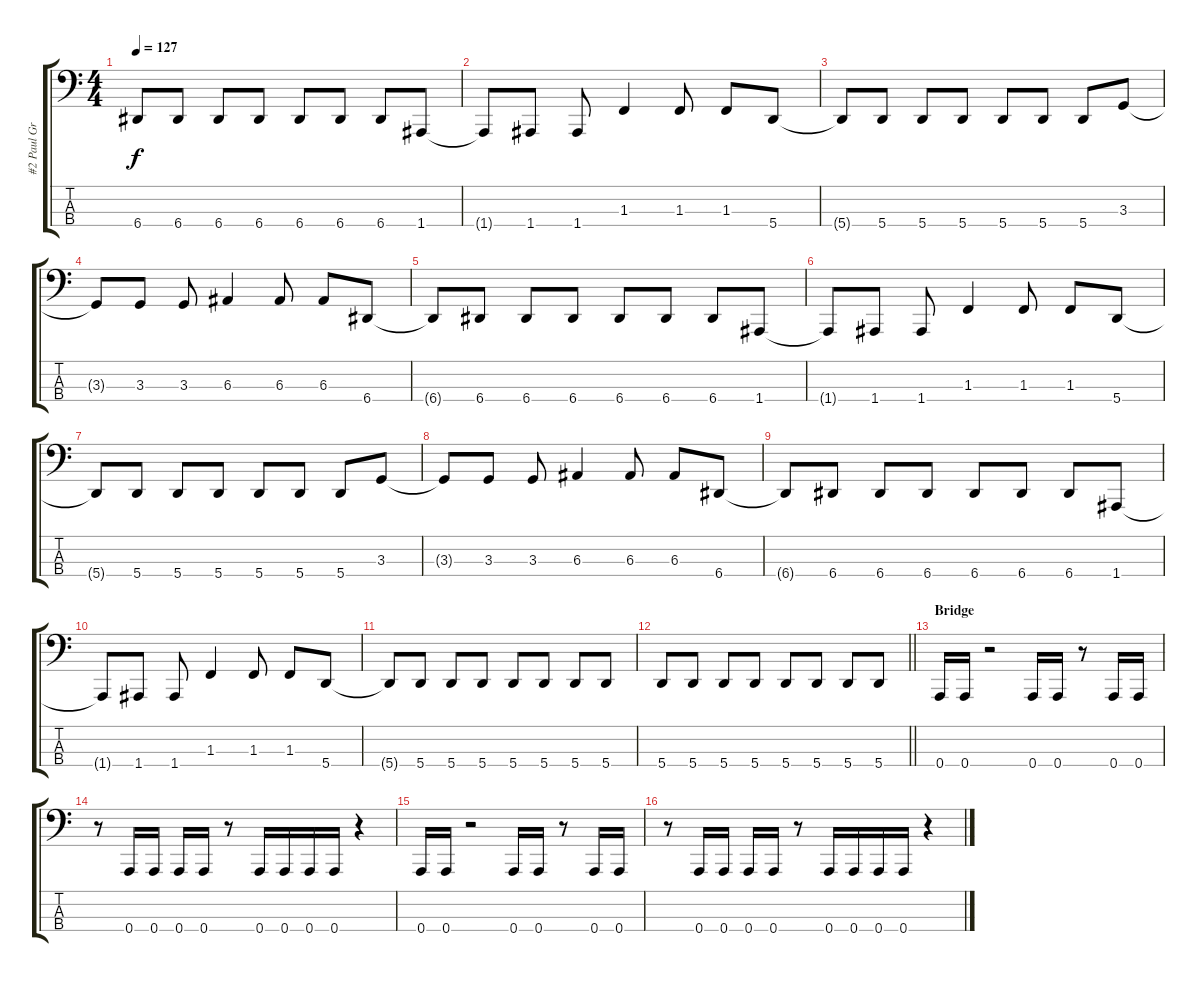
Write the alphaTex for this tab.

\track ("#2 Paul Gray" "#2 Paul Gr") {instrument electricbasspick}
\staff {score tabs}
\tuning (D2 A1 E1 A0) {hide}
\ts (4 4)
\tempo 127
\clef f4
\ks c
6.4{t}.8{dy f} 6.4.8 6.4.8 6.4.8 6.4.8 6.4.8 6.4.8 1.4.8 |
1.4{t}.8 1.4.8 1.4.8 1.3.4 1.3.8 1.3.8 5.4.8 |
5.4{t}.8 5.4.8 5.4.8 5.4.8 5.4.8 5.4.8 5.4.8 3.3.8 |
3.3{t}.8 3.3.8 3.3.8 6.3.4 6.3.8 6.3.8 6.4.8 |
6.4{t}.8 6.4.8 6.4.8 6.4.8 6.4.8 6.4.8 6.4.8 1.4.8 |
1.4{t}.8 1.4.8 1.4.8 1.3.4 1.3.8 1.3.8 5.4.8 |
5.4{t}.8 5.4.8 5.4.8 5.4.8 5.4.8 5.4.8 5.4.8 3.3.8 |
3.3{t}.8 3.3.8 3.3.8 6.3.4 6.3.8 6.3.8 6.4.8 |
6.4{t}.8 6.4.8 6.4.8 6.4.8 6.4.8 6.4.8 6.4.8 1.4.8 |
1.4{t}.8 1.4.8 1.4.8 1.3.4 1.3.8 1.3.8 5.4.8 |
5.4{t}.8 5.4.8 5.4.8 5.4.8 5.4.8 5.4.8 5.4.8 5.4.8 |
\barLineRight lightlight
5.4.8 5.4.8 5.4.8 5.4.8 5.4.8 5.4.8 5.4.8 5.4.8 |
\section ("" "Bridge")
0.4.16 0.4.16 r.2 0.4.16 0.4.16 r.8 0.4.16 0.4.16 |
r.8 0.4.16 0.4.16 0.4.16 0.4.16 r.8 0.4.16 0.4.16 0.4.16 0.4.16 r.4 |
0.4.16 0.4.16 r.2 0.4.16 0.4.16 r.8 0.4.16 0.4.16 |
r.8 0.4.16 0.4.16 0.4.16 0.4.16 r.8 0.4.16 0.4.16 0.4.16 0.4.16 r.4
